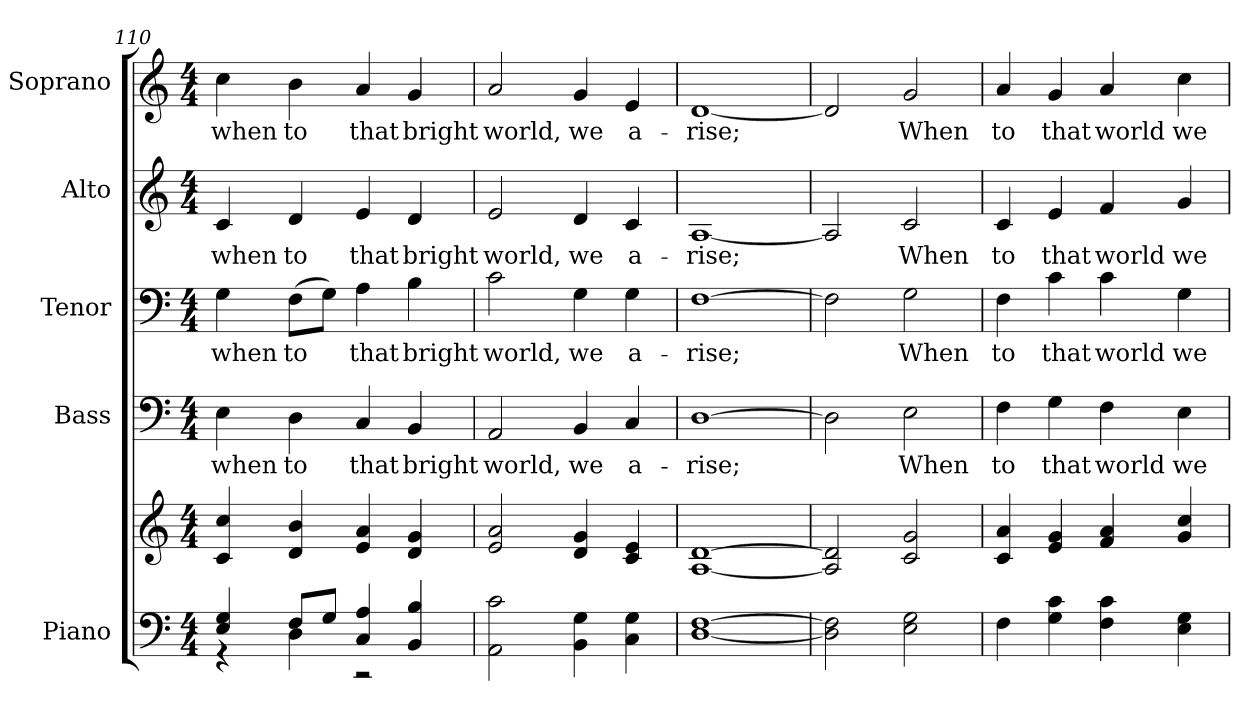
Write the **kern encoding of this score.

**kern	**kern	**kern	**text	**kern	**text	**kern	**text	**kern	**text
*part5	*part5	*part4	*part4	*part3	*part3	*part2	*part2	*part1	*part1
*staff6	*staff5	*staff4	*staff4	*staff3	*staff3	*staff2	*staff2	*staff1	*staff1
*I"Piano	*	*I"Bass	*	*I"Tenor	*	*I"Alto	*	*I"Soprano	*
*I'Pno.	*	*I'B.	*	*I'T.	*	*I'A.	*	*I'S.	*
!!LO:PB:g=z
*clefF4	*clefG2	*clefF4	*	*clefF4	*	*clefG2	*	*clefG2	*
*k[]	*k[]	*k[]	*	*k[]	*	*k[]	*	*k[]	*
*C:	*C:	*C:	*	*C:	*	*C:	*	*C:	*
*M4/4	*M4/4	*M4/4	*	*M4/4	*	*M4/4	*	*M4/4	*
=110	=110	=110	=110	=110	=110	=110	=110	=110	=110
*^	*	*	*	*	*	*	*	*	*
!	!	!	!	!LO:LY:b:color=#000000	!	!	!	!	!	!
!	!	!	!	!	!	!LO:LY:b:color=#000000	!	!	!	!
!	!	!	!	!	!	!	!	!LO:LY:b:color=#000000	!	!
!	!	!	!	!	!	!	!	!	!	!LO:LY:b:color=#000000
4Ei/ 4Gi	4r	4ci/ 4cci	4Ei\	when	4Gi\	when	4ci/	when	4cci\	when
!	!	!	!	!LO:LY:b:color=#000000	!	!	!	!	!	!
!	!	!	!	!	!	!LO:LY:b:color=#000000	!	!	!	!
!	!	!	!	!	!	!	!	!LO:LY:b:color=#000000	!	!
!	!	!	!	!	!	!	!	!	!	!LO:LY:b:color=#000000
8Fi/L	4Di\	4di/ 4bi	4Di\	to	(8Fi\L	to	4di/	to	4bi\	to
8Gi/J	.	.	.	.	8Gi\J)	.	.	.	.	.
!	!	!	!	!LO:LY:b:color=#000000	!	!	!	!	!	!
!	!	!	!	!	!	!LO:LY:b:color=#000000	!	!	!	!
!	!	!	!	!	!	!	!	!LO:LY:b:color=#000000	!	!
!	!	!	!	!	!	!	!	!	!	!LO:LY:b:color=#000000
4Ci/ 4Ai	2r	4ei/ 4ai	4Ci/	that	4Ai\	that	4ei/	that	4ai/	that
!	!	!	!	!LO:LY:b:color=#000000	!	!	!	!	!	!
!	!	!	!	!	!	!LO:LY:b:color=#000000	!	!	!	!
!	!	!	!	!	!	!	!	!LO:LY:b:color=#000000	!	!
!	!	!	!	!	!	!	!	!	!	!LO:LY:b:color=#000000
4BBi/ 4Bi	.	4di/ 4gi	4BBi/	bright	4Bi\	bright	4di/	bright	4gi/	bright
*v	*v	*	*	*	*	*	*	*	*	*
=111	=111	=111	=111	=111	=111	=111	=111	=111	=111
!	!	!	!LO:LY:b:color=#000000	!	!	!	!	!	!
!	!	!	!	!	!LO:LY:b:color=#000000	!	!	!	!
!	!	!	!	!	!	!	!LO:LY:b:color=#000000	!	!
!	!	!	!	!	!	!	!	!	!LO:LY:b:color=#000000
2AAi\ 2ci	2ei/ 2ai	2AAi/	world,	2ci\	world,	2ei/	world,	2ai/	world,
!	!	!	!LO:LY:b:color=#000000	!	!	!	!	!	!
!	!	!	!	!	!LO:LY:b:color=#000000	!	!	!	!
!	!	!	!	!	!	!	!LO:LY:b:color=#000000	!	!
!	!	!	!	!	!	!	!	!	!LO:LY:b:color=#000000
4BBi\ 4Gi	4di/ 4gi	4BBi/	we	4Gi\	we	4di/	we	4gi/	we
!	!	!	!LO:LY:b:color=#000000	!	!	!	!	!	!
!	!	!	!	!	!LO:LY:b:color=#000000	!	!	!	!
!	!	!	!	!	!	!	!LO:LY:b:color=#000000	!	!
!	!	!	!	!	!	!	!	!	!LO:LY:b:color=#000000
4Ci\ 4Gi	4ci/ 4ei	4Ci/	a-	4Gi\	a-	4ci/	a-	4ei/	a-
=112	=112	=112	=112	=112	=112	=112	=112	=112	=112
!	!	!	!LO:LY:b:color=#000000	!	!	!	!	!	!
!	!	!	!	!	!LO:LY:b:color=#000000	!	!	!	!
!	!	!	!	!	!	!	!LO:LY:b:color=#000000	!	!
!	!	!	!	!	!	!	!	!	!LO:LY:b:color=#000000
[<1Di [>1Fi	[<1Ai [>1di	[>1Di	-rise;	[>1Fi	-rise;	[<1Ai	-rise;	[<1di	-rise;
=113	=113	=113	=113	=113	=113	=113	=113	=113	=113
2Di\] 2Fi]	2Ai/] 2di]	2Di\]	.	2Fi\]	.	2Ai/]	.	2di/]	.
!	!	!	!LO:LY:b:color=#000000	!	!	!	!	!	!
!	!	!	!	!	!LO:LY:b:color=#000000	!	!	!	!
!	!	!	!	!	!	!	!LO:LY:b:color=#000000	!	!
!	!	!	!	!	!	!	!	!	!LO:LY:b:color=#000000
2Ei\ 2Gi	2ci/ 2gi	2Ei\	When	2Gi\	When	2ci/	When	2gi/	When
!!LO:PB:g=z
=114	=114	=114	=114	=114	=114	=114	=114	=114	=114
!	!	!	!LO:LY:b:color=#000000	!	!	!	!	!	!
!	!	!	!	!	!LO:LY:b:color=#000000	!	!	!	!
!	!	!	!	!	!	!	!LO:LY:b:color=#000000	!	!
!	!	!	!	!	!	!	!	!	!LO:LY:b:color=#000000
4Fi\	4ci/ 4ai	4Fi\	to	4Fi\	to	4ci/	to	4ai/	to
!	!	!	!LO:LY:b:color=#000000	!	!	!	!	!	!
!	!	!	!	!	!LO:LY:b:color=#000000	!	!	!	!
!	!	!	!	!	!	!	!LO:LY:b:color=#000000	!	!
!	!	!	!	!	!	!	!	!	!LO:LY:b:color=#000000
4Gi\ 4ci	4ei/ 4gi	4Gi\	that	4ci\	that	4ei/	that	4gi/	that
!	!	!	!LO:LY:b:color=#000000	!	!	!	!	!	!
!	!	!	!	!	!LO:LY:b:color=#000000	!	!	!	!
!	!	!	!	!	!	!	!LO:LY:b:color=#000000	!	!
!	!	!	!	!	!	!	!	!	!LO:LY:b:color=#000000
4Fi\ 4ci	4fi/ 4ai	4Fi\	world	4ci\	world	4fi/	world	4ai/	world
!	!	!	!LO:LY:b:color=#000000	!	!	!	!	!	!
!	!	!	!	!	!LO:LY:b:color=#000000	!	!	!	!
!	!	!	!	!	!	!	!LO:LY:b:color=#000000	!	!
!	!	!	!	!	!	!	!	!	!LO:LY:b:color=#000000
4Ei\ 4Gi	4gi/ 4cci	4Ei\	we	4Gi\	we	4gi/	we	4cci\	we
=	=	=	=	=	=	=	=	=	=
*-	*-	*-	*-	*-	*-	*-	*-	*-	*-
